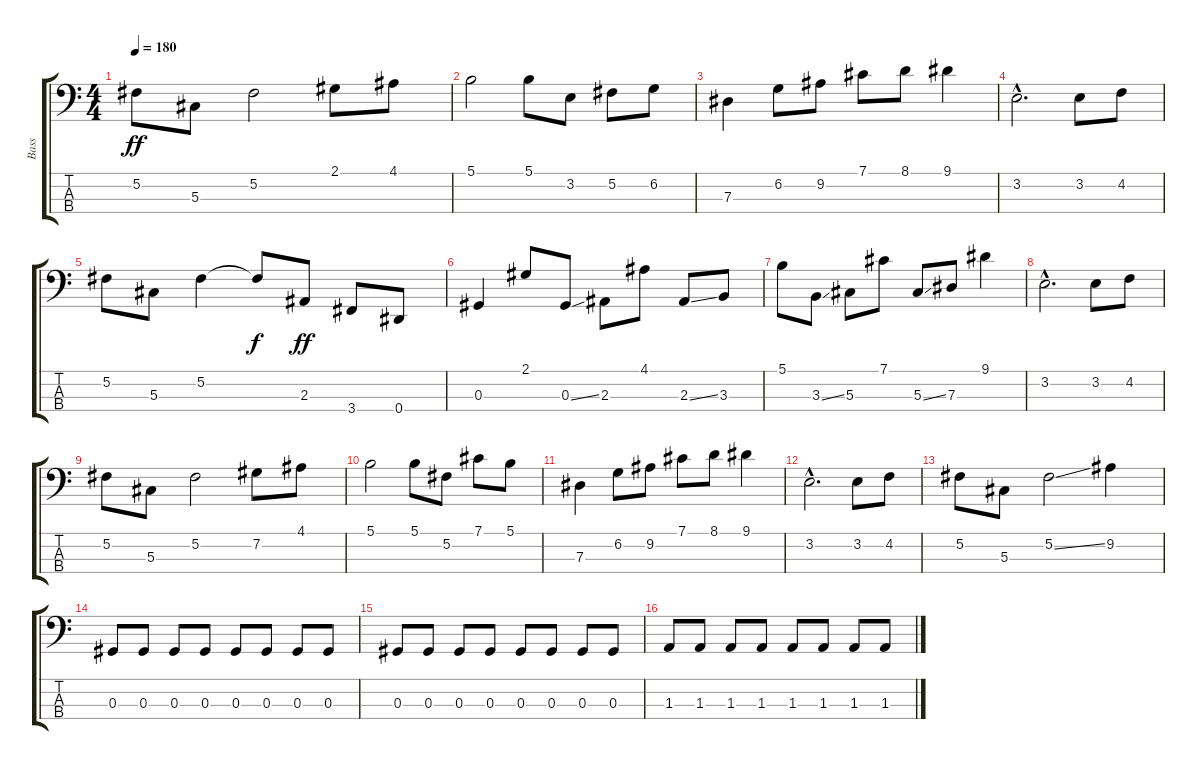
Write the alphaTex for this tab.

\track ("Bass" "Bass") {instrument electricbassfinger}
\staff {score tabs}
\tuning (Gb2 Db2 Ab1 Eb1) {hide}
\ts (4 4)
\tempo 180
\clef f4
\ks c
5.2.8{dy ff} 5.3.8 5.2.2 2.1.8 4.1.8 |
5.1.2 5.1.8 3.2.8 5.2.8 6.2.8 |
7.3.4 6.2.8 9.2.8 7.1.8 8.1.8 9.1.4 |
3.2{hac}.2{d} 3.2.8 4.2.8 |
5.2.8 5.3.8 5.2.4 5.2{t}.8{dy f} 2.3.8{dy ff} 3.4.8 0.4.8 |
0.3.4 2.1.8 0.3{ss}.8 2.3.8 4.1.8 2.3{ss}.8 3.3.8 |
5.1.8 3.3{ss}.8 5.3.8 7.1.8 5.3{ss}.8 7.3.8 9.1.4 |
3.2{hac}.2{d} 3.2.8 4.2.8 |
5.2.8 5.3.8 5.2.2 7.2.8 4.1.8 |
5.1.2 5.1.8 5.2.8 7.1.8 5.1.8 |
7.3.4 6.2.8 9.2.8 7.1.8 8.1.8 9.1.4 |
3.2{hac}.2{d} 3.2.8 4.2.8 |
5.2.8 5.3.8 5.2{ss}.2 9.2.4 |
0.3.8 0.3.8 0.3.8 0.3.8 0.3.8 0.3.8 0.3.8 0.3.8 |
0.3.8 0.3.8 0.3.8 0.3.8 0.3.8 0.3.8 0.3.8 0.3.8 |
1.3.8 1.3.8 1.3.8 1.3.8 1.3.8 1.3.8 1.3.8 1.3.8
